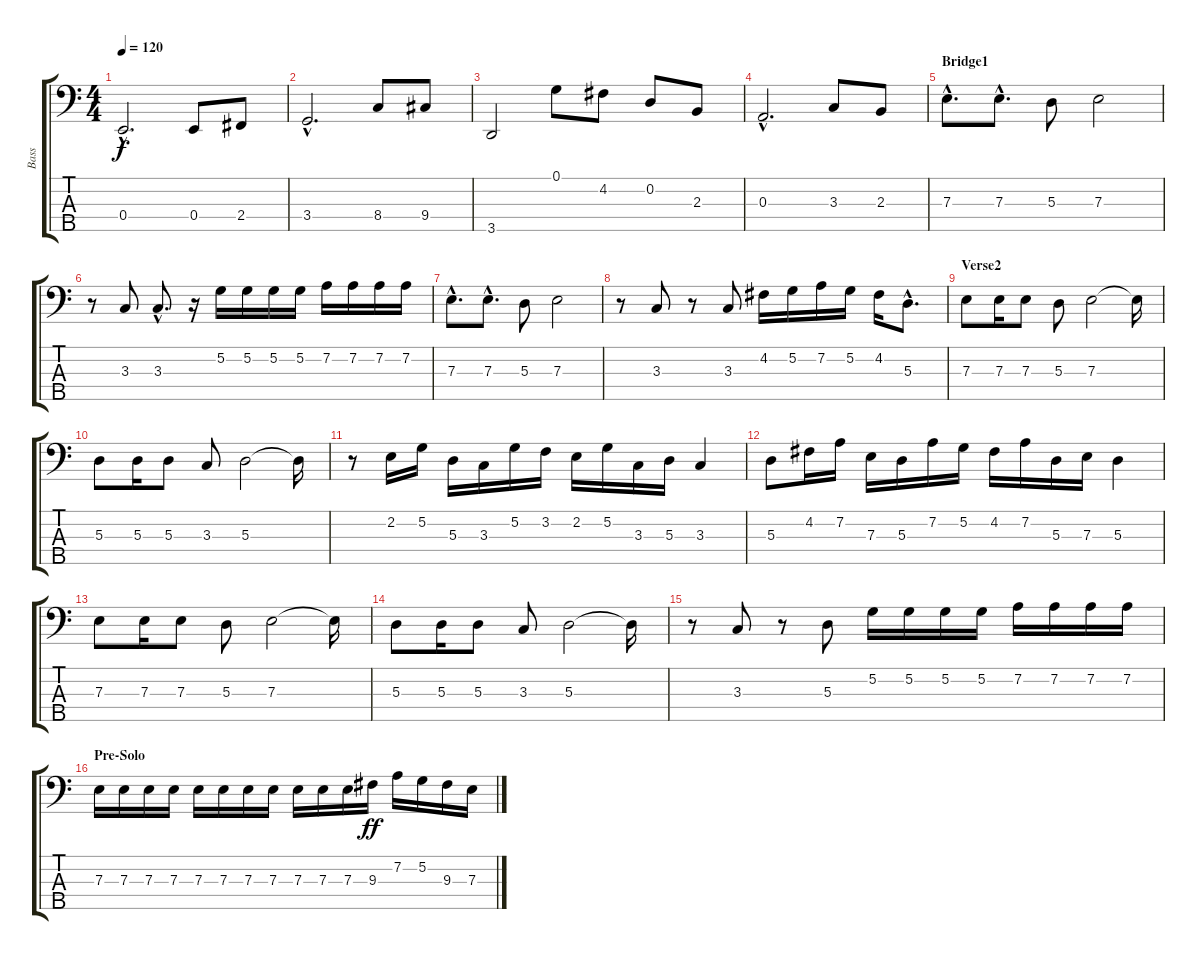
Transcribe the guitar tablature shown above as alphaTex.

\track ("Bass" "Bass") {instrument electricbassfinger}
\staff {score tabs}
\tuning (G2 D2 A1 E1 B0) {hide}
\ts (4 4)
\tempo 120
\clef f4
\ks c
0.4{hac}.2{d dy f} 0.4.8 2.4.8 |
3.4{hac}.2{d} 8.4.8 9.4.8 |
3.5.2 0.1.8 4.2.8 0.2.8 2.3.8 |
0.3{hac}.2{d} 3.3.8 2.3.8 |
\section ("" "Bridge1")
7.3{hac}.8{d} 7.3{hac}.8{d} 5.3.8 7.3.2 |
r.8 3.3.8 3.3{hac}.8{d} r.16 5.2.16 5.2.16 5.2.16 5.2.16 7.2.16 7.2.16 7.2.16 7.2.16 |
7.3{hac}.8{d} 7.3{hac}.8{d} 5.3.8 7.3.2 |
r.8 3.3.8 r.8 3.3.8 4.2.16 5.2.16 7.2.16 5.2.16 4.2.16 5.3{hac}.8{d} |
\section ("" "Verse2")
7.3.8 7.3.16 7.3.8 5.3.8 7.3.2 7.3{t}.16 |
5.3.8 5.3.16 5.3.8 3.3.8 5.3.2 5.3{t}.16 |
r.8 2.2.16 5.2.16 5.3.16 3.3.16 5.2.16 3.2.16 2.2.16 5.2.16 3.3.16 5.3.16 3.3.4 |
5.3.8 4.2.16 7.2.16 7.3.16 5.3.16 7.2.16 5.2.16 4.2.16 7.2.16 5.3.16 7.3.16 5.3.4 |
7.3.8 7.3.16 7.3.8 5.3.8 7.3.2 7.3{t}.16 |
5.3.8 5.3.16 5.3.8 3.3.8 5.3.2 5.3{t}.16 |
r.8 3.3.8 r.8 5.3.8 5.2.16 5.2.16 5.2.16 5.2.16 7.2.16 7.2.16 7.2.16 7.2.16 |
\section ("" "Pre-Solo")
7.3.16 7.3.16 7.3.16 7.3.16 7.3.16 7.3.16 7.3.16 7.3.16 7.3.16 7.3.16 7.3.16 9.3.16{dy ff} 7.2.16 5.2.16 9.3.16 7.3.16
